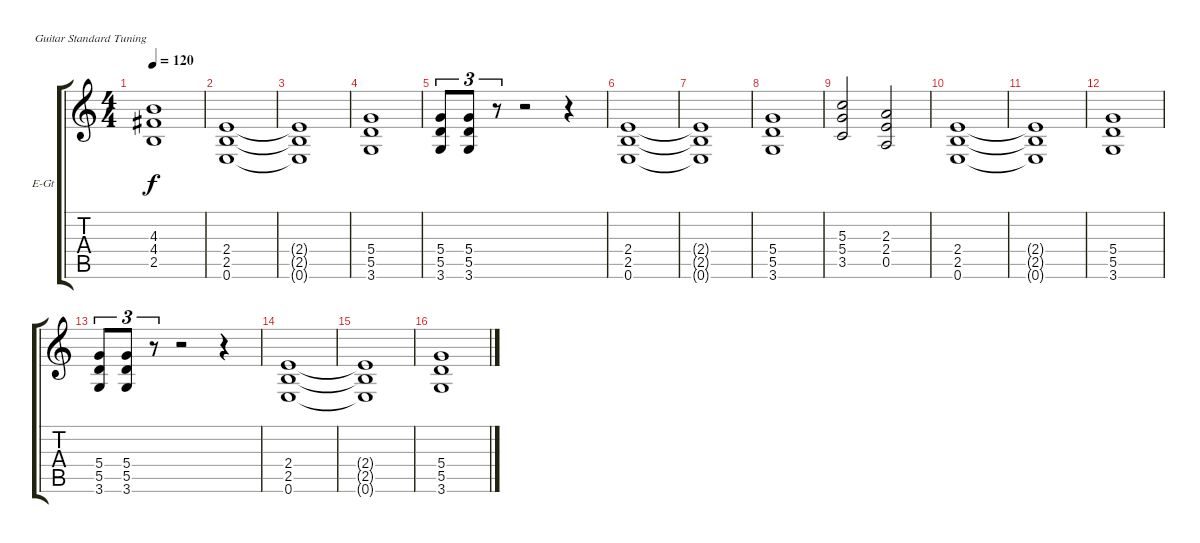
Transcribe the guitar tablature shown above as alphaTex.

\defaultSystemsLayout 4
\bracketExtendMode groupsimilarinstruments
\firstSystemTrackNameOrientation horizontal
\otherSystemsTrackNameOrientation horizontal
\track ("Kirk Hammett (Dist.Gtr.1)" "E-Gt") {instrument distortionguitar}
\staff {score tabs}
\tuning (E4 B3 G3 D3 A2 E2)
\ts (4 4)
\tempo 120
\clef g2
\ks c
(2.5 4.4 4.3).1{dy f} |
\scale
0.274892 (2.4 2.5 0.6).1 |
\scale
0.206207 (2.4{t} 2.5{t} 0.6{t}).1 |
\scale
0.21665 (5.4 5.5 3.6).1 |
\scale
0.305231 (3.6 5.5 5.4).8{tu (3 2)} (3.6 5.5 5.4).8{tu (3 2)} r.8{tu (3 2)} r.2 r.4 |
(0.6 2.5 2.4).1 |
(0.6{t} 2.5{t} 2.4{t}).1 |
(3.6 5.5 5.4).1 |
(3.5 5.4 5.3).2 (0.5 2.4 2.3).2 |
\scale
0.284914 (2.4 2.5 0.6).1 |
\scale
0.199047 (2.4{t} 2.5{t} 0.6{t}).1 |
\scale
0.209509 (5.4 5.5 3.6).1 |
\scale
0.309761 (3.6 5.5 5.4).8{tu (3 2)} (3.6 5.5 5.4).8{tu (3 2)} r.8{tu (3 2)} r.2 r.4 |
(0.6 2.5 2.4).1 |
(0.6{t} 2.5{t} 2.4{t}).1 |
(3.6 5.5 5.4).1
